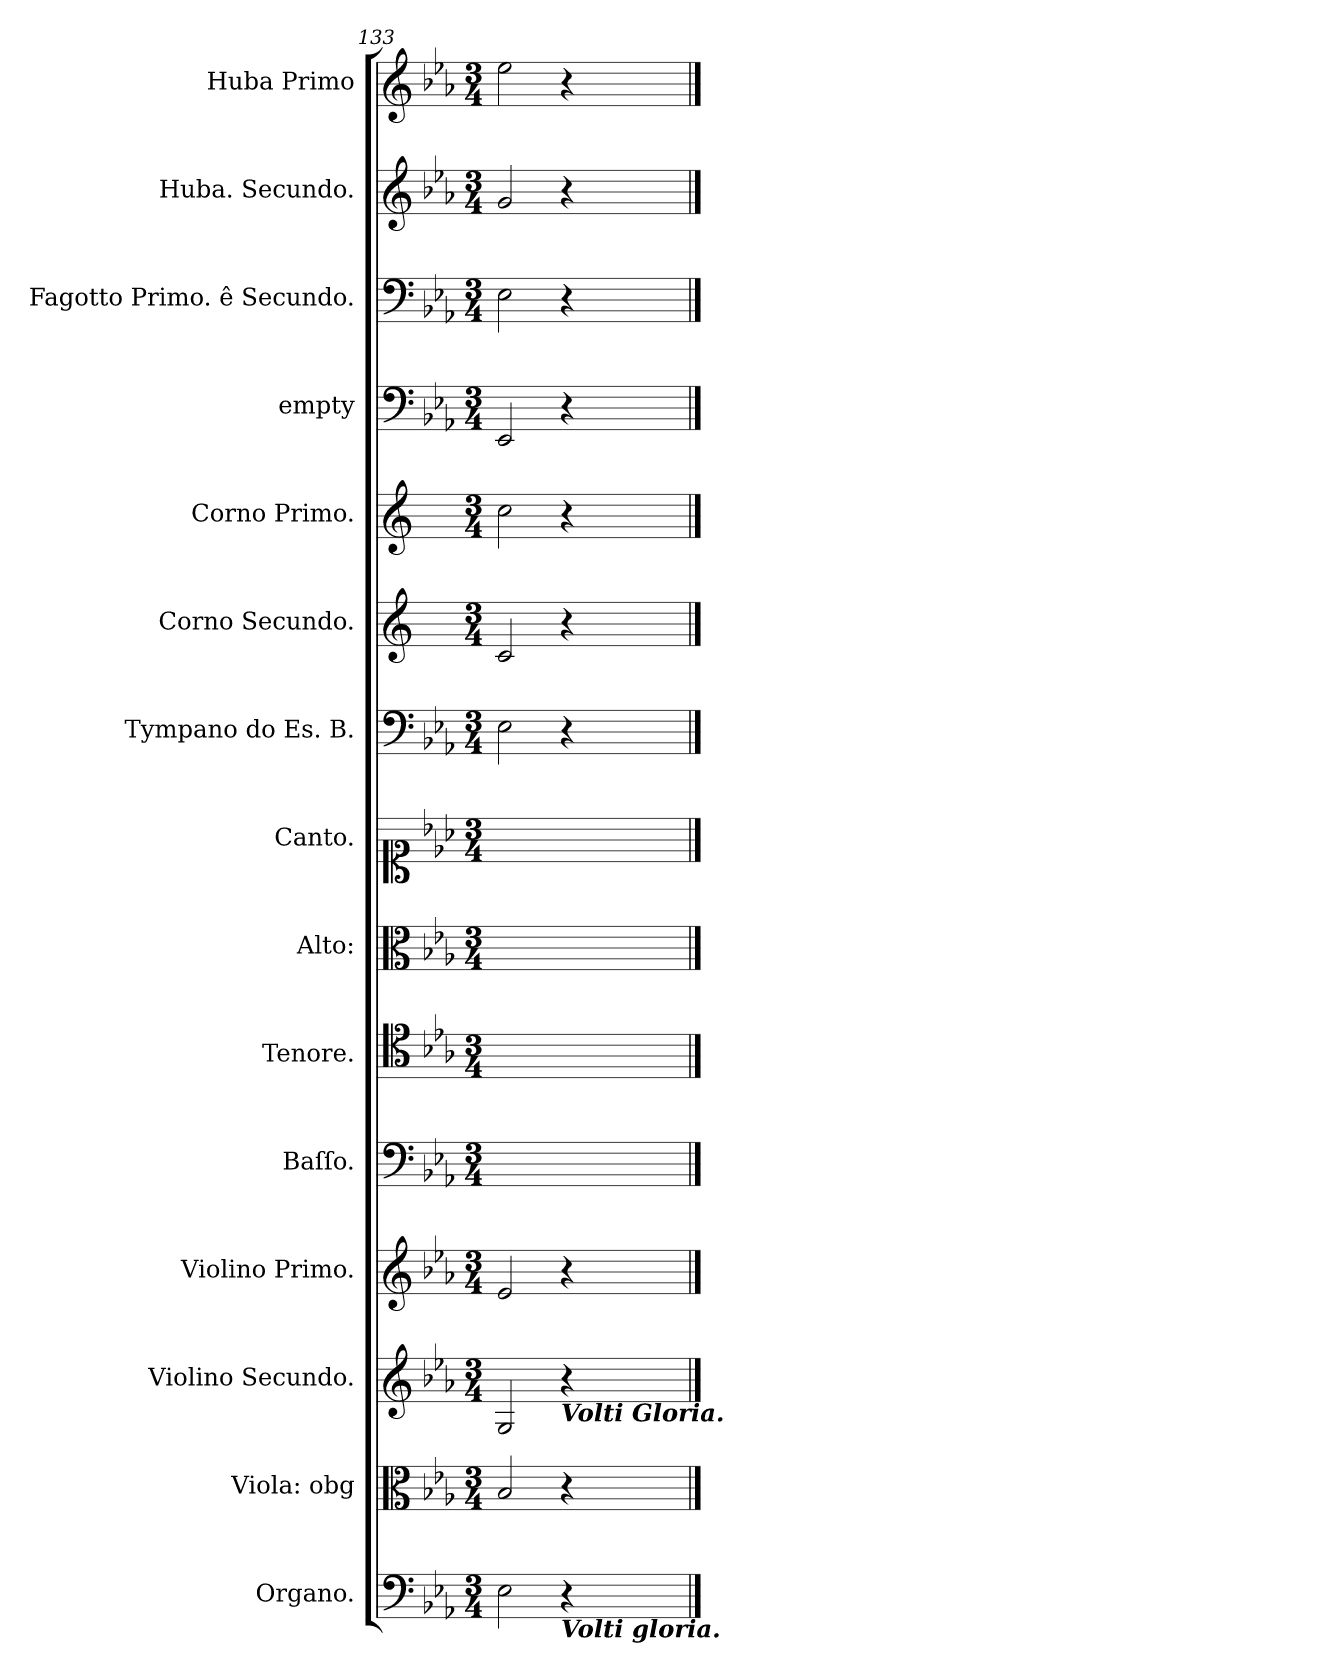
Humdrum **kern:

**kern	**kern	**kern	**kern	**kern	**kern	**kern	**kern	**kern	**kern	**kern	**kern	**kern	**kern	**kern
*part15	*part14	*part13	*part12	*part11	*part10	*part9	*part8	*part7	*part6	*part5	*part4	*part3	*part2	*part1
*staff15	*staff14	*staff13	*staff12	*staff11	*staff10	*staff9	*staff8	*staff7	*staff6	*staff5	*staff4	*staff3	*staff2	*staff1
*I"Organo.	*I"Viola: obg	*I"Violino Secundo.	*I"Violino Primo.	*I"Baſſo.	*I"Tenore.	*I"Alto:	*I"Canto.	*I"Tympano do Es. B.	*I"Corno Secundo.	*I"Corno Primo.	*I"empty	*I"Fagotto Primo. ê Secundo.	*I"Huba. Secundo.	*I"Huba Primo
*I'org	*I'vla	*	*I'vl I	*I'B	*I'T	*I'A	*I'C	*	*	*I'cor I	*	*	*	*
*clefF4	*clefC3	*clefG2	*clefG2	*clefF4	*clefC4	*clefC3	*clefC1	*clefF4	*clefG2	*clefG2	*clefF4	*clefF4	*clefG2	*clefG2
*	*	*	*	*	*	*	*	*	*ITrd5c9	*ITrd5c9	*	*	*	*
*k[b-e-a-]	*k[b-e-a-]	*k[b-e-a-]	*k[b-e-a-]	*k[b-e-a-]	*k[b-e-a-]	*k[b-e-a-]	*k[b-e-a-]	*k[b-e-a-]	*k[b-e-a-]	*k[b-e-a-]	*k[b-e-a-]	*k[b-e-a-]	*k[b-e-a-]	*k[b-e-a-]
*E-:	*E-:	*E-:	*E-:	*E-:	*E-:	*E-:	*E-:	*E-:	*E-:	*E-:	*	*	*E-:	*E-:
*M3/4	*M3/4	*M3/4	*M3/4	*M3/4	*M3/4	*M3/4	*M3/4	*M3/4	*M3/4	*M3/4	*M3/4	*M3/4	*M3/4	*M3/4
=133	=133	=133	=133	=133	=133	=133	=133	=133	=133	=133	=133	=133	=133	=133
2E-\	2B-/	2G/	2e-/	2.ryy	2.ryy	2.ryy	2.ryy	2E-\	2E-/	2e-\	2EE-/	2E-\	2g/	2ee-\
!	!	!LO:TX:b:Bi:t=Volti Gloria.	!	!	!	!	!	!	!	!	!	!	!	!
!LO:TX:b:Bi:t=Volti gloria.	!	!	!	!	!	!	!	!	!	!	!	!	!	!
4r	4r	4r	4r	.	.	.	.	4r	4r	4r	4r	4r	4r	4r
==	==	==	==	==	==	==	==	==	==	==	==	==	==	==
*-	*-	*-	*-	*-	*-	*-	*-	*-	*-	*-	*-	*-	*-	*-
